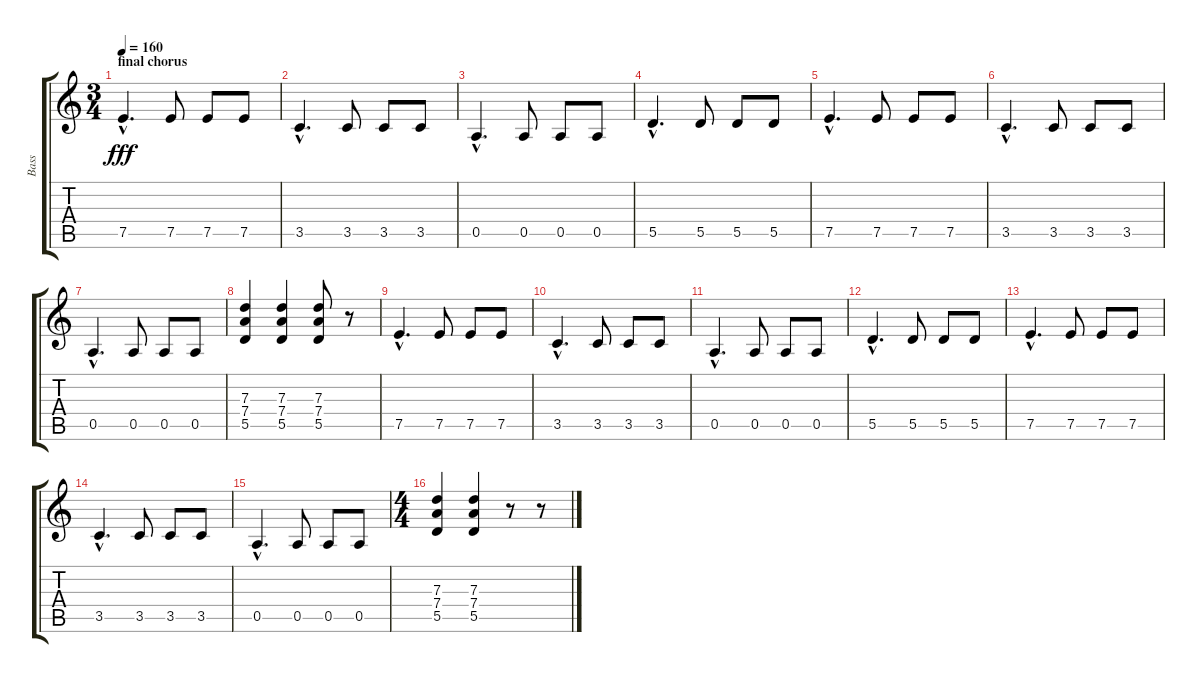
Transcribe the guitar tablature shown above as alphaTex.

\track ("Bass" "Bass") {instrument electricbassfinger}
\staff {score tabs}
\tuning (E4 B3 G3 D3 A2 E2) {hide}
\ts (3 4)
\section ("" "final chorus")
\tempo 160
\clef g2
\ks c
7.5{hac}.4{d dy fff} 7.5.8 7.5.8 7.5.8 |
3.5{hac}.4{d} 3.5.8 3.5.8 3.5.8 |
0.5{hac}.4{d} 0.5.8 0.5.8 0.5.8 |
5.5{hac}.4{d} 5.5.8 5.5.8 5.5.8 |
7.5{hac}.4{d} 7.5.8 7.5.8 7.5.8 |
3.5{hac}.4{d} 3.5.8 3.5.8 3.5.8 |
0.5{hac}.4{d} 0.5.8 0.5.8 0.5.8 |
(7.3 7.4 5.5).4 (7.3 7.4 5.5).4 (7.3 7.4 5.5).8 r.8 |
7.5{hac}.4{d} 7.5.8 7.5.8 7.5.8 |
3.5{hac}.4{d} 3.5.8 3.5.8 3.5.8 |
0.5{hac}.4{d} 0.5.8 0.5.8 0.5.8 |
5.5{hac}.4{d} 5.5.8 5.5.8 5.5.8 |
7.5{hac}.4{d} 7.5.8 7.5.8 7.5.8 |
3.5{hac}.4{d} 3.5.8 3.5.8 3.5.8 |
0.5{hac}.4{d} 0.5.8 0.5.8 0.5.8 |
\ts (4 4)
(7.3 7.4 5.5).4 (7.3 7.4 5.5).4 r.8 r.8
